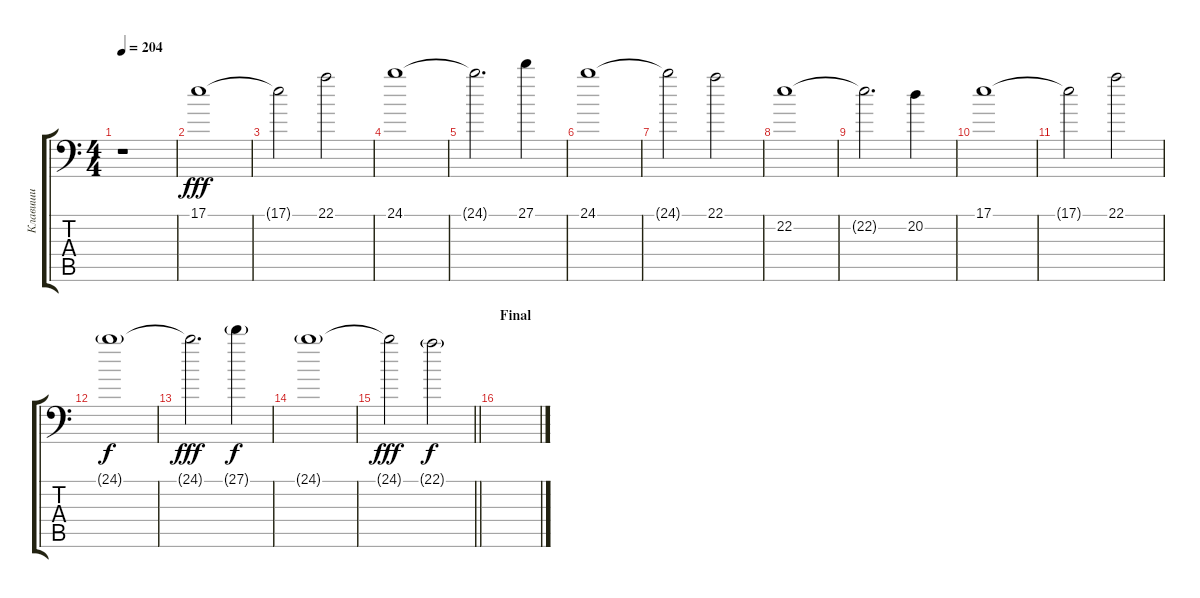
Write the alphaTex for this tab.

\track ("Клавиши" "Клавиши") {instrument stringensemble1}
\staff {score tabs}
\tuning (B3 Gb3 D3 A2 E2 A1) {hide}
\ts (4 4)
\tempo 204
\clef f4
\ks c
r.1{dy f} |
17.1.1{dy fff} |
17.1{t}.2 22.1.2 |
24.1.1 |
24.1{t}.2{d} 27.1.4 |
24.1.1 |
24.1{t}.2 22.1.2 |
22.2.1 |
22.2{t}.2{d} 20.2.4 |
17.1.1 |
17.1{t}.2 22.1.2 |
24.1{g}.1{dy f} |
24.1{t}.2{d dy fff} 27.1{g}.4{dy f} |
24.1{g}.1 |
\barLineRight lightlight
24.1{t}.2{dy fff} 22.1{g}.2{dy f} |
\section ("" "Final")
